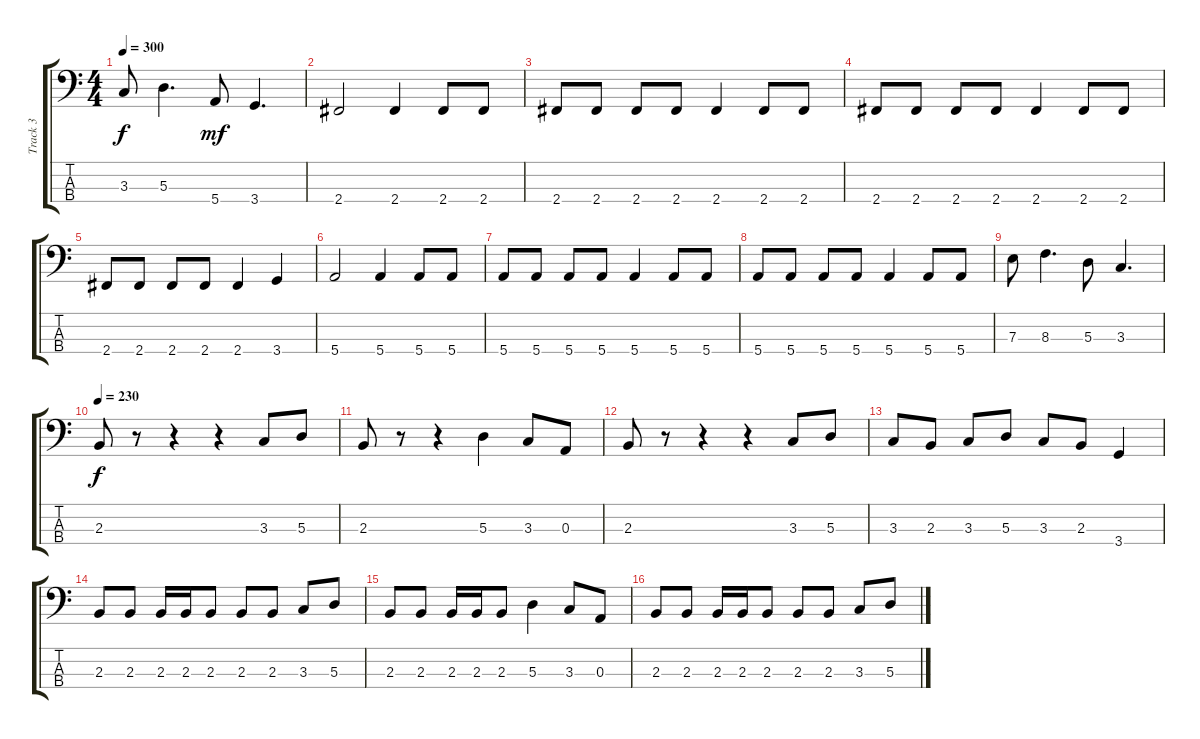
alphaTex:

\track ("Track 3" "Track 3") {instrument electricbasspick}
\staff {score tabs}
\tuning (G2 D2 A1 E1) {hide}
\ts (4 4)
\tempo 300
\clef f4
\ks c
3.3.8{dy f} 5.3.4{d} 5.4.8{dy mf} 3.4.4{d} |
2.4.2 2.4.4 2.4.8 2.4.8 |
2.4.8 2.4.8 2.4.8 2.4.8 2.4.4 2.4.8 2.4.8 |
2.4.8 2.4.8 2.4.8 2.4.8 2.4.4 2.4.8 2.4.8 |
2.4.8 2.4.8 2.4.8 2.4.8 2.4.4 3.4.4 |
5.4.2 5.4.4 5.4.8 5.4.8 |
5.4.8 5.4.8 5.4.8 5.4.8 5.4.4 5.4.8 5.4.8 |
5.4.8 5.4.8 5.4.8 5.4.8 5.4.4 5.4.8 5.4.8 |
7.3.8 8.3.4{d} 5.3.8 3.3.4{d} |
\tempo 230
2.3.8{dy f} r.8 r.4 r.4 3.3.8 5.3.8 |
2.3.8 r.8 r.4 5.3.4 3.3.8 0.3.8 |
2.3.8 r.8 r.4 r.4 3.3.8 5.3.8 |
3.3.8 2.3.8 3.3.8 5.3.8 3.3.8 2.3.8 3.4.4 |
2.3.8 2.3.8 2.3.16 2.3.16 2.3.8 2.3.8 2.3.8 3.3.8 5.3.8 |
2.3.8 2.3.8 2.3.16 2.3.16 2.3.8 5.3.4 3.3.8 0.3.8 |
2.3.8 2.3.8 2.3.16 2.3.16 2.3.8 2.3.8 2.3.8 3.3.8 5.3.8
